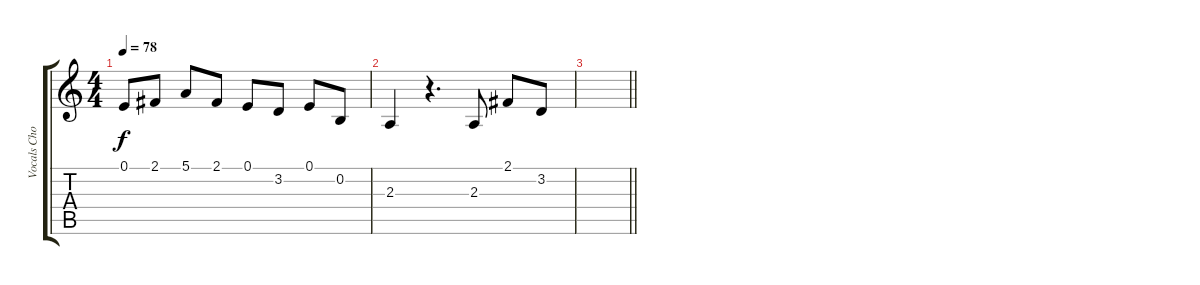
\track ("Vocals Chorii - Joe" "Vocals Cho") {instrument trumpet}
\staff {score tabs}
\tuning (E4 B3 G3 D3 A2 E2) {hide}
\ts (4 4)
\tempo 78
\clef g2
\ks c
0.1.8{dy f} 2.1.8 5.1.8 2.1.8 0.1.8 3.2.8 0.1.8 0.2.8 |
2.3.4 r.4{d} 2.3.8 2.1.8 3.2.8 |
\barLineRight lightlight
